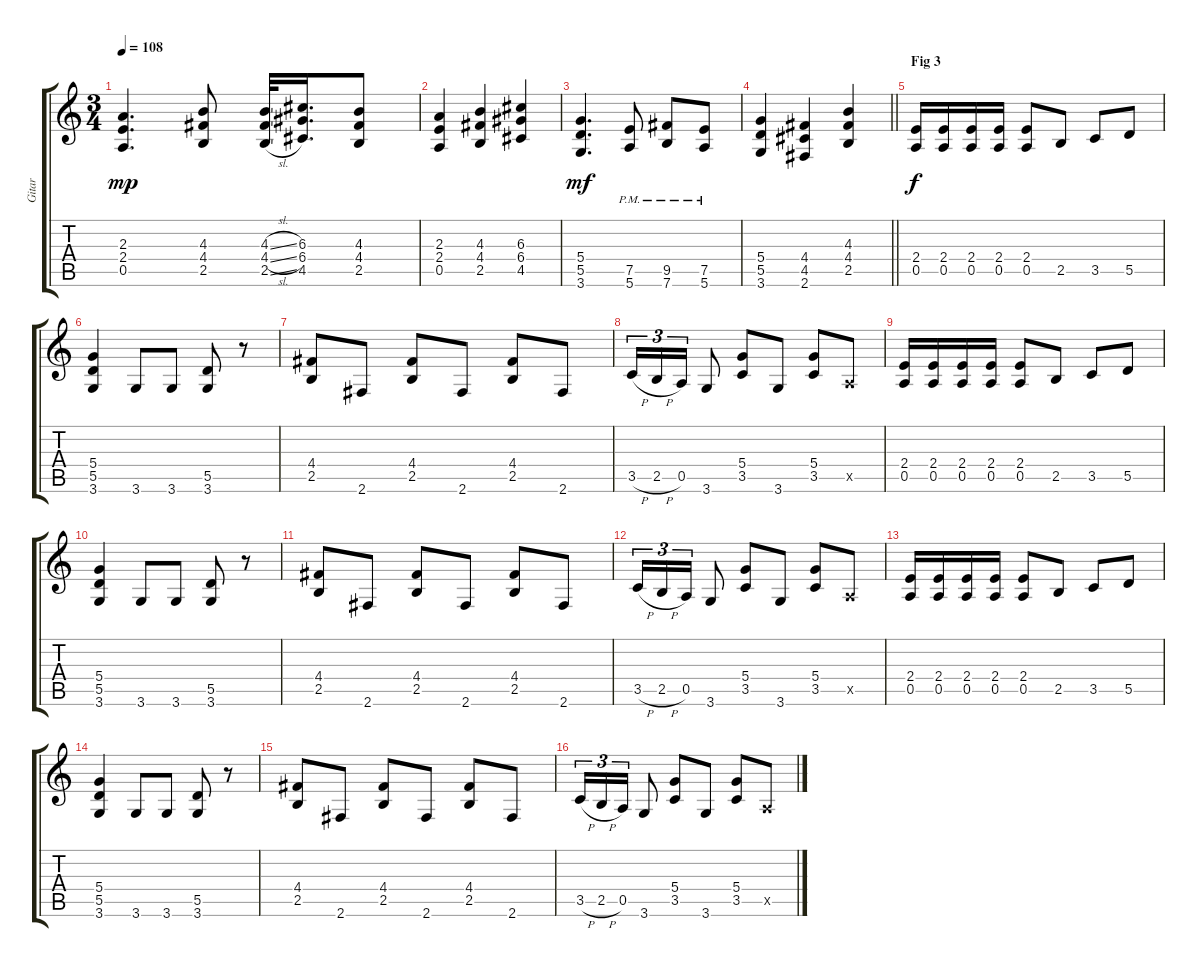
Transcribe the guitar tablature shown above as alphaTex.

\track ("Gitar" "Gitar") {instrument electricguitarclean}
\staff {score tabs}
\tuning (E4 B3 G3 D3 A2 E2) {hide}
\ts (3 4)
\tempo 108
\clef g2
\ks c
(2.3 2.4 0.5).4{d dy mp} (4.3 4.4 2.5).8 (4.3{sl} 4.4{sl} 2.5{sl}).32 (6.3 6.4 4.5).16{d} (4.3 4.4 2.5).8 |
(2.3 2.4 0.5).4 (4.3 4.4 2.5).4 (6.3 6.4 4.5).4 |
(5.4 5.5 3.6).4{d dy mf} (7.5{pm} 5.6{pm}).8 (9.5{pm} 7.6{pm}).8 (7.5{pm} 5.6{pm}).8 |
\barLineRight lightlight
(5.4 5.5 3.6).4 (4.4 4.5 2.6).4 (4.3 4.4 2.5).4 |
\section ("" "Fig 3")
(2.4 0.5).16{dy f volume 12} (2.4 0.5).16 (2.4 0.5).16 (2.4 0.5).16 (2.4 0.5).8 2.5.8 3.5.8 5.5.8 |
(5.4 5.5 3.6).4 3.6.8 3.6.8 (5.5 3.6).8 r.8 |
(4.4 2.5).8 2.6.8 (4.4 2.5).8 2.6.8 (4.4 2.5).8 2.6.8 |
3.5{h}.16{tu (3 2)} 2.5{h}.16{tu (3 2)} 0.5.16{tu (3 2)} 3.6.8 (5.4 3.5).8 3.6.8 (5.4 3.5).8 0.5{x}.8 |
(2.4 0.5).16{volume 12} (2.4 0.5).16 (2.4 0.5).16 (2.4 0.5).16 (2.4 0.5).8 2.5.8 3.5.8 5.5.8 |
(5.4 5.5 3.6).4 3.6.8 3.6.8 (5.5 3.6).8 r.8 |
(4.4 2.5).8 2.6.8 (4.4 2.5).8 2.6.8 (4.4 2.5).8 2.6.8 |
3.5{h}.16{tu (3 2)} 2.5{h}.16{tu (3 2)} 0.5.16{tu (3 2)} 3.6.8 (5.4 3.5).8 3.6.8 (5.4 3.5).8 0.5{x}.8 |
(2.4 0.5).16{volume 12} (2.4 0.5).16 (2.4 0.5).16 (2.4 0.5).16 (2.4 0.5).8 2.5.8 3.5.8 5.5.8 |
(5.4 5.5 3.6).4 3.6.8 3.6.8 (5.5 3.6).8 r.8 |
(4.4 2.5).8 2.6.8 (4.4 2.5).8 2.6.8 (4.4 2.5).8 2.6.8 |
3.5{h}.16{tu (3 2)} 2.5{h}.16{tu (3 2)} 0.5.16{tu (3 2)} 3.6.8 (5.4 3.5).8 3.6.8 (5.4 3.5).8 0.5{x}.8
